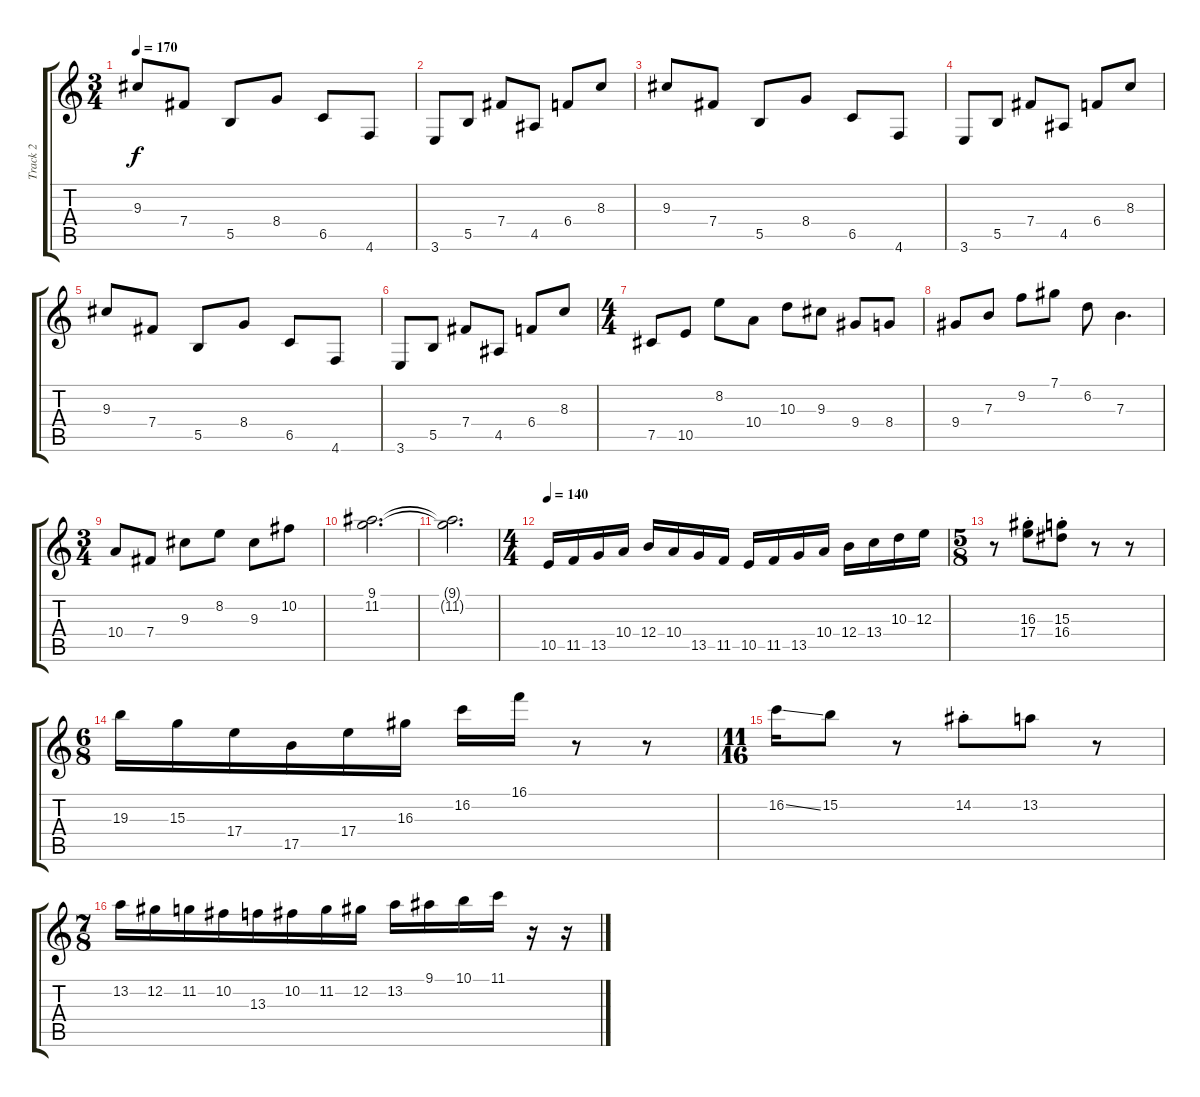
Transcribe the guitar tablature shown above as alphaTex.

\track ("Track 2" "Track 2") {instrument overdrivenguitar}
\staff {score tabs}
\tuning (Db4 Ab3 E3 B2 Gb2 Db2) {hide}
\ts (3 4)
\tempo 170
\clef g2
\ks c
9.3.8{dy f} 7.4.8 5.5.8 8.4.8 6.5.8 4.6.8 |
3.6.8 5.5.8 7.4.8 4.5.8 6.4.8 8.3.8 |
9.3.8 7.4.8 5.5.8 8.4.8 6.5.8 4.6.8 |
3.6.8 5.5.8 7.4.8 4.5.8 6.4.8 8.3.8 |
9.3.8 7.4.8 5.5.8 8.4.8 6.5.8 4.6.8 |
3.6.8 5.5.8 7.4.8 4.5.8 6.4.8 8.3.8 |
\ts (4 4)
7.5.8 10.5.8 8.2.8 10.4.8 10.3.8 9.3.8 9.4.8 8.4.8 |
9.4.8 7.3.8 9.2.8 7.1.8 6.2.8 7.3.4{d} |
\ts (3 4)
10.4.8 7.4.8 9.3.8 8.2.8 9.3.8 10.2.8 |
(9.1 11.2).2{d} |
(9.1{t} 11.2{t}).2{d} |
\ts (4 4)
\tempo 140
10.5.16{instrument overdrivenguitar} 11.5.16 13.5.16 10.4.16 12.4.16 10.4.16 13.5.16 11.5.16 10.5.16 11.5.16 13.5.16 10.4.16 12.4.16 13.4.16 10.3.16 12.3.16 |
\ts (5 8)
r.8 (16.3{st} 17.4).8 (15.3{st} 16.4).8 r.8 r.8 |
\ts (6 8)
19.3.16 15.3.16 17.4.16 17.5.16 17.4.16 16.3.16 16.2.16 16.1.16 r.8 r.8 |
\ts (11 16)
16.2{ss}.16 15.2.8 r.8 14.2{st}.8 13.2.8 r.8 |
\ts (7 8)
13.2.16 12.2.16 11.2.16 10.2.16 13.3.16 10.2.16 11.2.16 12.2.16 13.2.16 9.1.16 10.1.16 11.1.16 r.16 r.16
